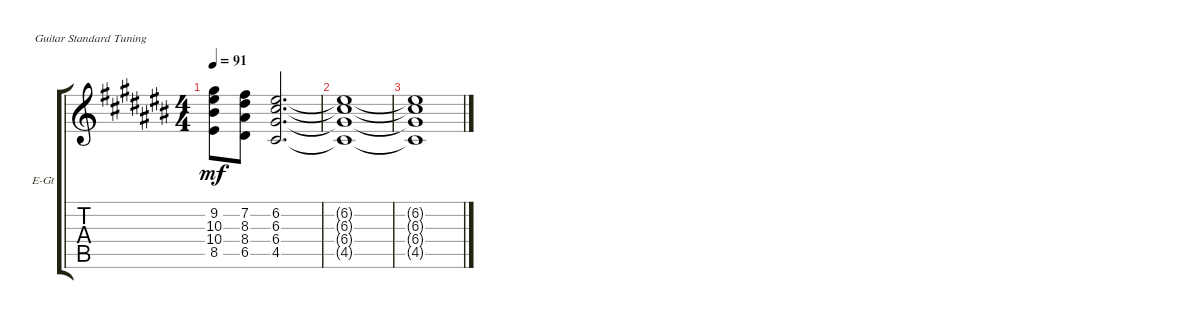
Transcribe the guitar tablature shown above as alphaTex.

\bracketExtendMode groupsimilarinstruments
\firstSystemTrackNameOrientation horizontal
\otherSystemsTrackNameOrientation horizontal
\track ("Nick Valensi" "E-Gt") {instrument electricguitarjazz}
\staff {score tabs}
\tuning (E4 B3 G3 D3 A2 E2)
\ts (4 4)
\tempo 91
\clef g2
\ks c#
(9.2 10.3 8.5 10.4).8{dy mf} (7.2 8.3 6.5 8.4).8 (6.2 6.3 6.4 4.5).2{d} |
(6.2{t} 6.3{t} 6.4{t} 4.5{t}).1 |
(6.2{t} 6.3{t} 6.4{t} 4.5{t}).1
